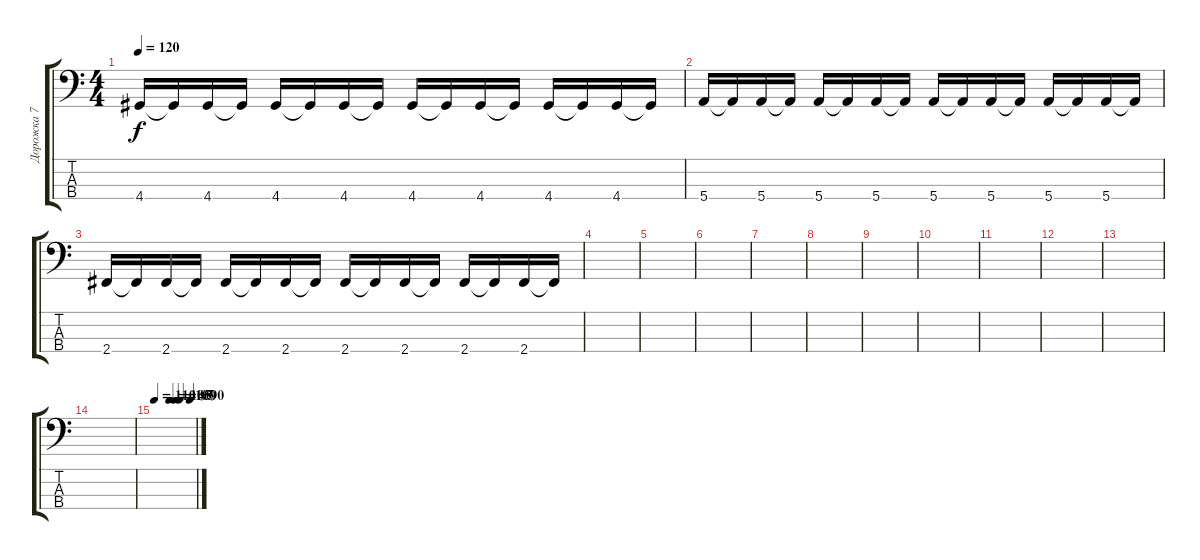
\track ("Дорожка 7" "Дорожка 7") {instrument electricbasspick}
\staff {score tabs}
\tuning (G2 D2 A1 E1) {hide}
\ts (4 4)
\tempo 120
\clef f4
\ks c
4.4.16{dy f} 4.4{t}.16 4.4.16 4.4{t}.16 4.4.16 4.4{t}.16 4.4.16 4.4{t}.16 4.4.16 4.4{t}.16 4.4.16 4.4{t}.16 4.4.16 4.4{t}.16 4.4.16 4.4{t}.16 |
5.4.16 5.4{t}.16 5.4.16 5.4{t}.16 5.4.16 5.4{t}.16 5.4.16 5.4{t}.16 5.4.16 5.4{t}.16 5.4.16 5.4{t}.16 5.4.16 5.4{t}.16 5.4.16 5.4{t}.16 |
2.4.16 2.4{t}.16 2.4.16 2.4{t}.16 2.4.16 2.4{t}.16 2.4.16 2.4{t}.16 2.4.16 2.4{t}.16 2.4.16 2.4{t}.16 2.4.16 2.4{t}.16 2.4.16 2.4{t}.16 |
|
|
|
|
|
|
|
|
|
|
|
\tempo 110
\tempo (105 0.375)
\tempo (100 0.5)
\tempo (95 0.625)
\tempo (90 0.875)
